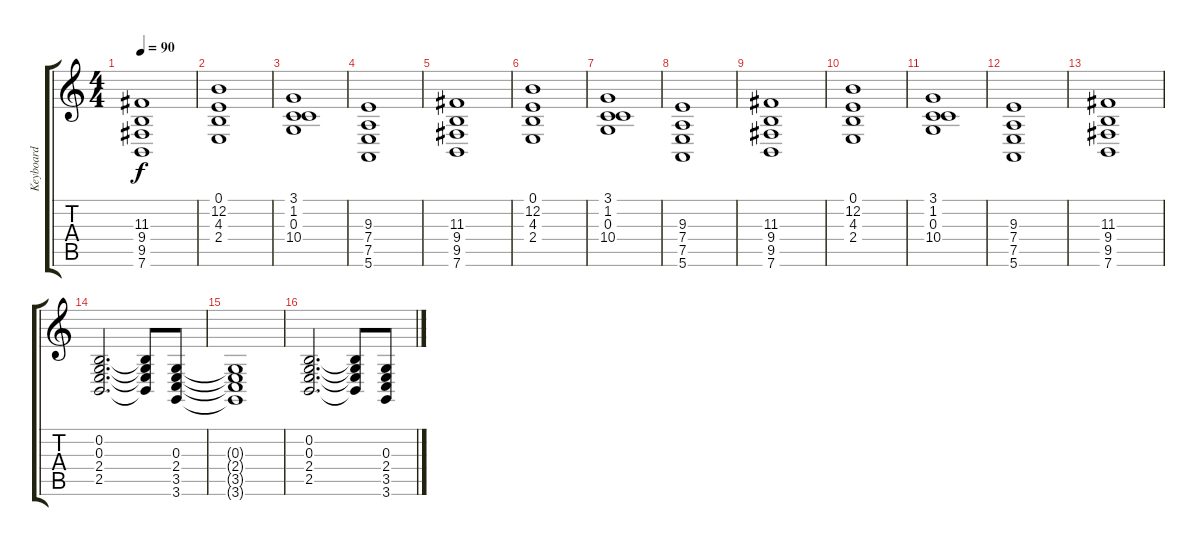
\track ("Keyboard" "Keyboard") {instrument stringensemble1}
\staff {score tabs}
\tuning (E4 B3 G3 D3 A2 E2) {hide}
\ts (4 4)
\tempo 90
\clef g2
\ks c
(11.3 9.4 9.5 7.6).1{dy f} |
(0.1 12.2 4.3 2.4).1 |
(3.1 1.2 0.3 10.4).1 |
(9.3 7.4 7.5 5.6).1 |
(11.3 9.4 9.5 7.6).1 |
(0.1 12.2 4.3 2.4).1 |
(3.1 1.2 0.3 10.4).1 |
(9.3 7.4 7.5 5.6).1 |
(11.3 9.4 9.5 7.6).1 |
(0.1 12.2 4.3 2.4).1 |
(3.1 1.2 0.3 10.4).1 |
(9.3 7.4 7.5 5.6).1 |
(11.3 9.4 9.5 7.6).1 |
(0.2 0.3 2.4 2.5).2{d} (0.2{t} 0.3{t} 2.4{t} 2.5{t}).8 (0.3 2.4 3.5 3.6).8 |
(0.3{t} 2.4{t} 3.5{t} 3.6{t}).1 |
(0.2 0.3 2.4 2.5).2{d} (0.2{t} 0.3{t} 2.4{t} 2.5{t}).8 (0.3 2.4 3.5 3.6).8
